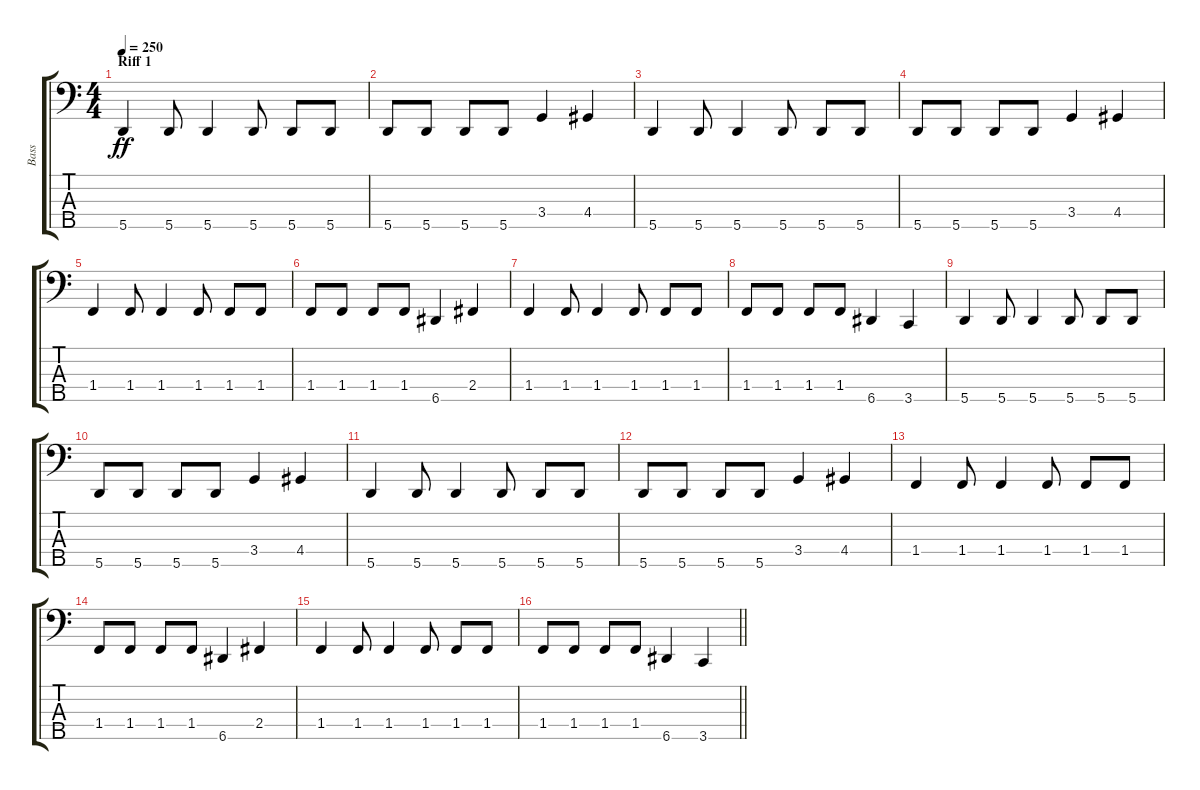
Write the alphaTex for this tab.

\track ("Bass" "Bass") {instrument electricbasspick}
\staff {score tabs}
\tuning (G2 D2 A1 E1 A0) {hide}
\ts (4 4)
\section ("" "Riff 1")
\tempo 250
\clef f4
\ks c
5.5.4{dy ff} 5.5.8 5.5.4 5.5.8 5.5.8 5.5.8 |
5.5.8 5.5.8 5.5.8 5.5.8 3.4.4 4.4.4 |
5.5.4 5.5.8 5.5.4 5.5.8 5.5.8 5.5.8 |
5.5.8 5.5.8 5.5.8 5.5.8 3.4.4 4.4.4 |
1.4.4 1.4.8 1.4.4 1.4.8 1.4.8 1.4.8 |
1.4.8 1.4.8 1.4.8 1.4.8 6.5.4 2.4.4 |
1.4.4 1.4.8 1.4.4 1.4.8 1.4.8 1.4.8 |
1.4.8 1.4.8 1.4.8 1.4.8 6.5.4 3.5.4 |
5.5.4 5.5.8 5.5.4 5.5.8 5.5.8 5.5.8 |
5.5.8 5.5.8 5.5.8 5.5.8 3.4.4 4.4.4 |
5.5.4 5.5.8 5.5.4 5.5.8 5.5.8 5.5.8 |
5.5.8 5.5.8 5.5.8 5.5.8 3.4.4 4.4.4 |
1.4.4 1.4.8 1.4.4 1.4.8 1.4.8 1.4.8 |
1.4.8 1.4.8 1.4.8 1.4.8 6.5.4 2.4.4 |
1.4.4 1.4.8 1.4.4 1.4.8 1.4.8 1.4.8 |
\barLineRight lightlight
1.4.8 1.4.8 1.4.8 1.4.8 6.5.4 3.5.4
